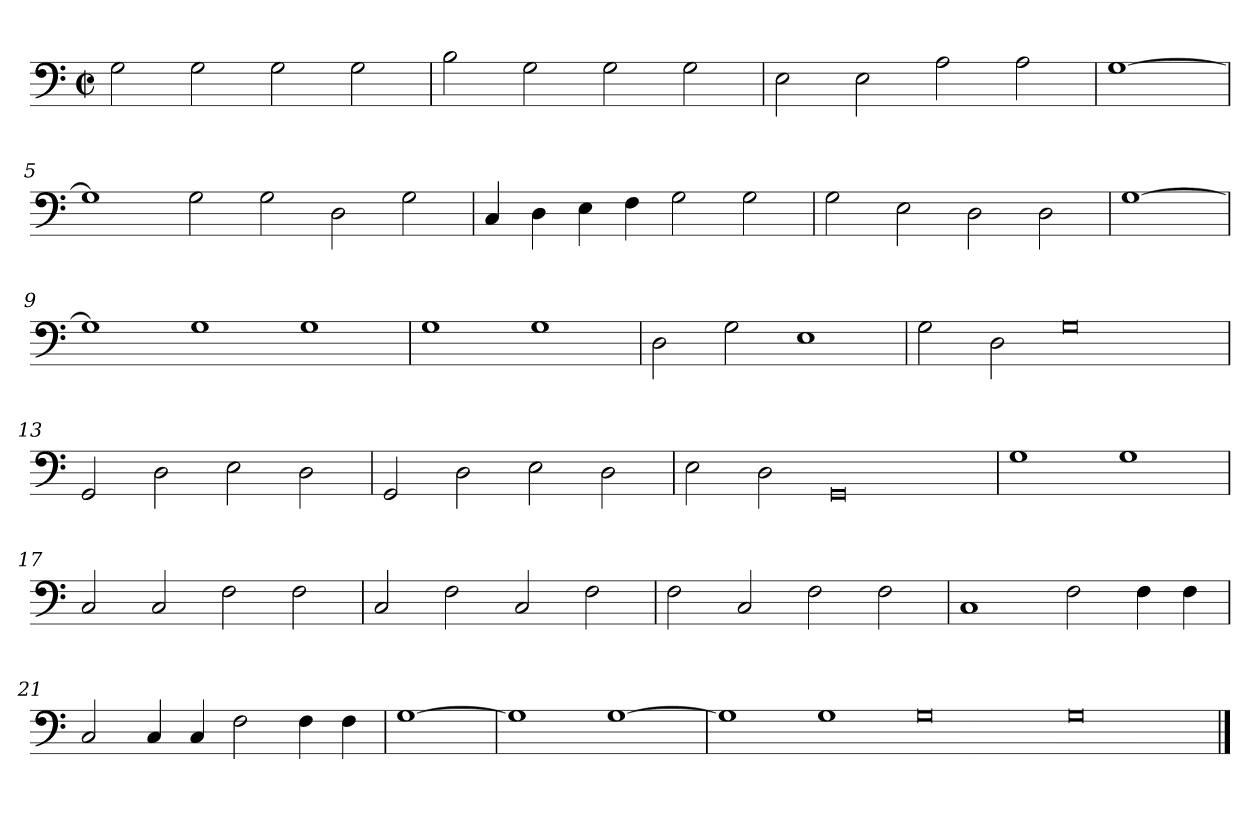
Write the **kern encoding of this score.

**kern
*part1
*staff1
*clefF4
*k[]
*M2/2
*met(c|)
=1
2G\
2G\
2G\
2G\
=2
2B\
2G\
2G\
2G\
=3
2E\
2E\
2A\
2A\
=4
[1G
=5
1G]
2G\
2G\
2D\
2G\
=6
4C/
4D\
4E\
4F\
2G\
2G\
=7
2G\
2E\
2D\
2D\
=8
[1G
=9
1G]
1G
1G
=10
1G
1G
=11
2D\
2G\
1E
=12
2G\
2D\
0G
=13
2GG/
2D\
2E\
2D\
=14
2GG/
2D\
2E\
2D\
=15
2E\
2D\
0GG
=16
1G
1G
=17
2C/
2C/
2F\
2F\
=18
2C/
2F\
2C/
2F\
=19
2F\
2C/
2F\
2F\
=20
1C
2F\
4F\
4F\
=21
2C/
4C/
4C/
2F\
4F\
4F\
=22
[1G
=23
1G]
[1G
=24
1G]
1G
0G
0G
==
*-
